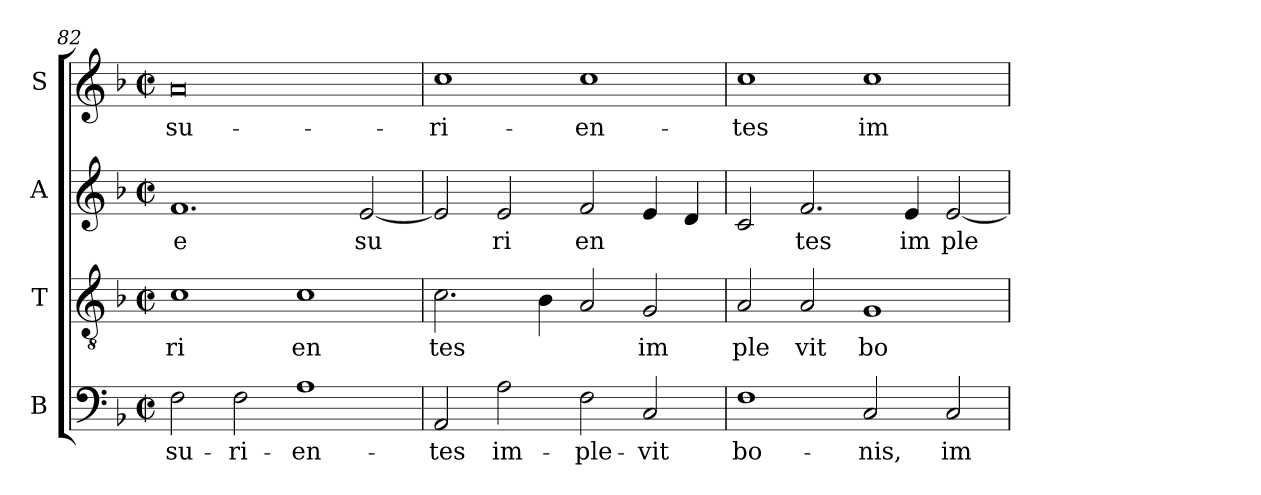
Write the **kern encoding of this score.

**kern	**text	**kern	**text	**kern	**text	**kern	**text
*part4	*part4	*part3	*part3	*part2	*part2	*part1	*part1
*staff4	*staff4	*staff3	*staff3	*staff2	*staff2	*staff1	*staff1
*I"B	*	*I"T	*	*I"A	*	*I"S	*
*I'B	*	*I'T	*	*I'A	*	*I'S	*
*clefF4	*	*clefGv2	*	*clefG2	*	*clefG2	*
*k[b-]	*	*k[b-]	*	*k[b-]	*	*k[b-]	*
*F:	*	*F:	*	*F:	*	*F:	*
*M2/2	*	*M2/2	*	*M2/2	*	*M2/2	*
*met(c|)	*	*met(c|)	*	*met(c|)	*	*met(c|)	*
=82	=82	=82	=82	=82	=82	=82	=82
!	!LO:LY:b:cj	!	!LO:LY:b:cj	!	!LO:LY:b:cj	!	!LO:LY:b:cj
2F\	-su-	1c	ri	1.f	e	0a	-su-
!	!LO:LY:b:cj	!	!	!	!	!	!
2F\	-ri-	.	.	.	.	.	.
!	!LO:LY:b:cj	!	!LO:LY:b:cj	!	!	!	!
1A	-en-	1c	en	.	.	.	.
!	!	!	!	!	!LO:LY:b:cj	!	!
.	.	.	.	[<2e/	su	.	.
=83	=83	=83	=83	=83	=83	=83	=83
!	!LO:LY:b:cj	!	!LO:LY:b:cj	!	!LO:LY:b:cj	!	!LO:LY:b:cj
2AA/	-tes	2.c\	tes	2e/]	.	1cc	-ri-
!	!LO:LY:b:cj	!	!	!	!LO:LY:b:cj	!	!
2A\	im-	.	.	2e/	ri	.	.
!	!	!	!LO:LY:b:cj	!	!	!	!
.	.	4B-\	.	.	.	.	.
!	!LO:LY:b:cj	!	!LO:LY:b:cj	!	!LO:LY:b:cj	!	!LO:LY:b:cj
2F\	-ple-	2A/	.	2f/	en	1cc	-en-
!	!LO:LY:b:cj	!	!LO:LY:b:cj	!	!LO:LY:b:cj	!	!
2C/	-vit	2G/	im	4e/	.	.	.
!	!	!	!	!	!LO:LY:b:cj	!	!
.	.	.	.	4d/	.	.	.
=84	=84	=84	=84	=84	=84	=84	=84
!	!LO:LY:b:cj	!	!LO:LY:b:cj	!	!LO:LY:b:cj	!	!LO:LY:b:cj
1F	bo-	2A/	ple	2c/	.	1cc	-tes
!	!	!	!LO:LY:b:cj	!	!LO:LY:b:cj	!	!
.	.	2A/	vit	2.f/	tes	.	.
!	!LO:LY:b:cj	!	!LO:LY:b:cj	!	!	!	!LO:LY:b:cj
2C/	-nis,	1G	bo	.	.	1cc	im-
!	!	!	!	!	!LO:LY:b:cj	!	!
.	.	.	.	4e/	im	.	.
!	!LO:LY:b:cj	!	!	!	!LO:LY:b:cj	!	!
2C/	im-	.	.	[<2e/	ple	.	.
=	=	=	=	=	=	=	=
*-	*-	*-	*-	*-	*-	*-	*-
